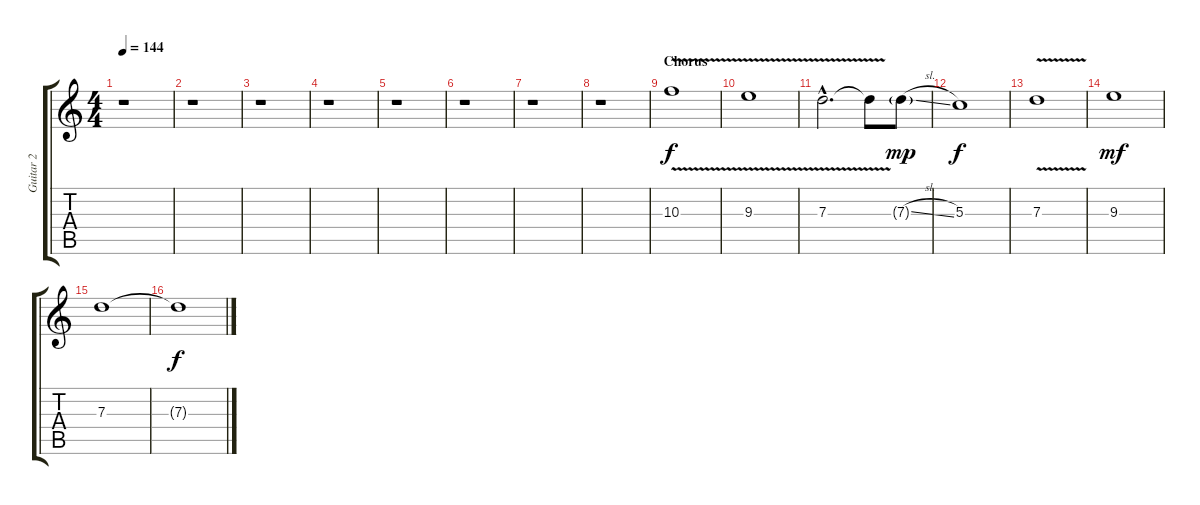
\track ("Guitar 2" "Guitar 2") {instrument distortionguitar}
\staff {score tabs}
\tuning (E4 B3 G3 D3 A2 E2) {hide}
\ts (4 4)
\tempo 144
\clef g2
\ks c
r.1{dy f} |
r.1 |
r.1 |
r.1 |
r.1 |
r.1 |
r.1 |
r.1 |
\section ("" "Chorus")
10.3{v}.1{volume 9} |
9.3{v}.1 |
7.3{v hac}.2{d} 7.3{t}.8 7.3{sl g}.8{dy mp} |
5.3.1{dy f} |
7.3{v}.1 |
9.3.1{dy mf} |
7.3.1 |
7.3{t}.1{dy f}
